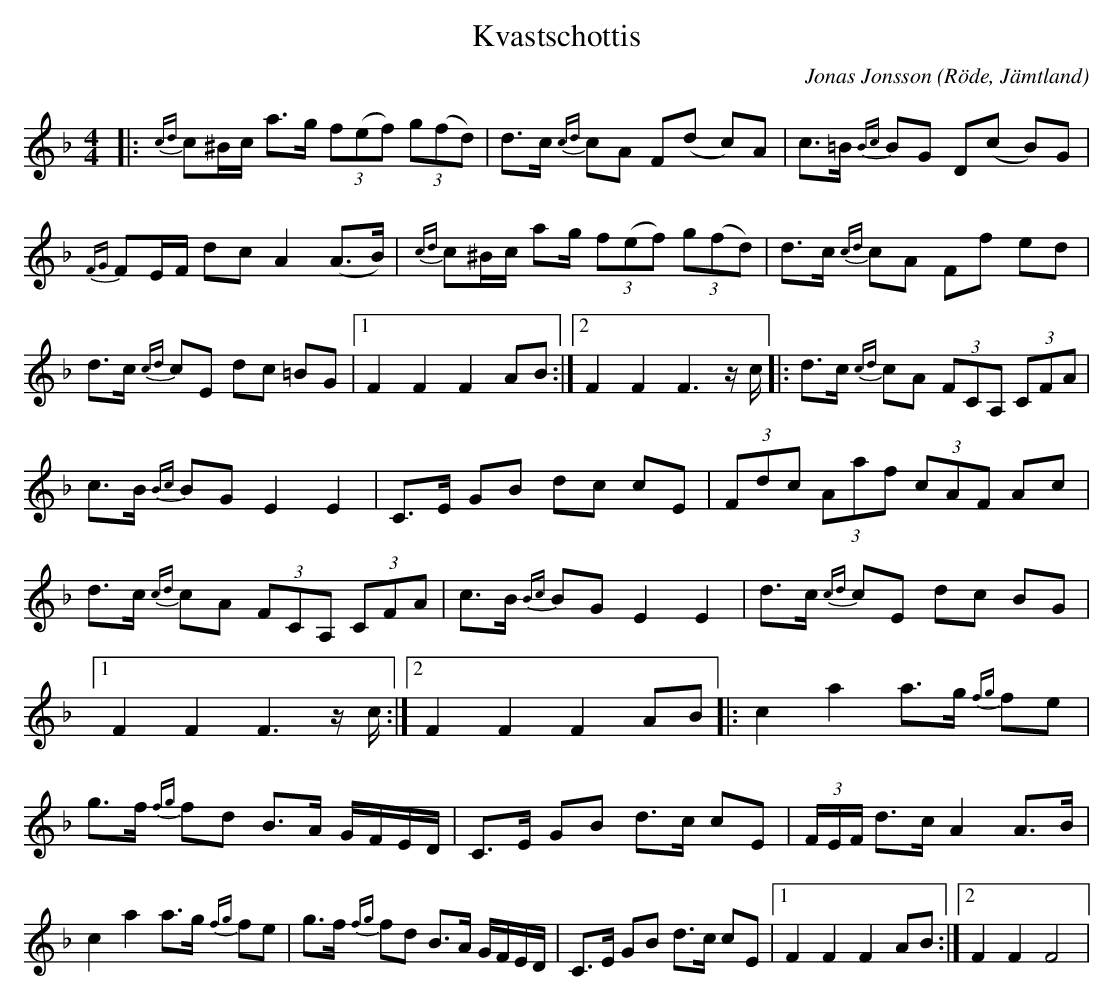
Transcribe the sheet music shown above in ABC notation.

X:1
T:Kvastschottis
C:Jonas Jonsson
O:Röde, Jämtland
M:4/4
L:1/16
K:F
|: {cd}c2^Bc a2>g2 (3f2(e2f2) (3g2(f2d2) | d2>c2 {cd}c2A2 F2(d2- c2)A2 | c2>=B2 {Bc}B2G2 D2(c2- B2)G2 | {FG}F2EF d2c2 A4 (A2>B2) | {cd}c2^Bc a2g (3f2(e2f2) (3g2(f2d2) | d2>c2 {cd}c2A2 F2f2 e2d2 | d2>c2 {cd}c2E2 d2c2 =B2G2 |1 F4 F4 F4 A2B2 :|2 F4 F4 F4> z2c ]|: d2>c2 {cd}c2A2 (3F2C2A,2 (3C2F2A2 | c2>B2 {Bc}B2G2 E4 E4 | C2>E2 G2B2 d2c2 c2E2 | (3F2d2c2 (3A2a2f2 (3c2A2F2 A2c2 | d2>c2 {cd}c2A2 (3F2C2A,2, (3C2F2A2 | c2>B2 {Bc}B2G2 E4 E4 | d2>c2 {cd}c2E2 d2c2 B2G2 |1 F4 F4 F4> z2c :|2 F4 F4 F4 A2B2 ]|: c4 a4 a2>g2 {fg}f2e2 | g2>f2 {fg}f2d2 B2>A2 GFED | C2,>E2 G2B2 d2>c2 c2E2 | (3FEF d2>c2 A4 A2>B2 | c4 a4 a2>g2 {fg}f2e2 | g2>f2 {fg}f2d2 B2>A2 GFED | C2,>E2 G2B2 d2>c2 c2E2 |1 F4 F4 F4 A2B2 :|2  F4 F4 F8 |
